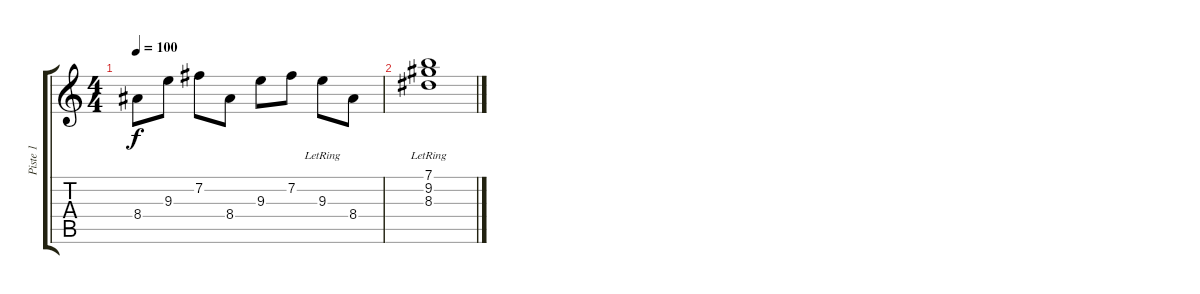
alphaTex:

\track ("Piste 1" "Piste 1") {instrument electricguitarjazz}
\staff {score tabs}
\tuning (E4 B3 G3 D3 A2 E2) {hide}
\ts (4 4)
\tempo 100
\clef g2
\ks c
8.4.8{dy f} 9.3.8 7.2.8 8.4.8 9.3.8 7.2.8 9.3{lr}.8 8.4.8 |
(7.1{lr} 9.2 8.3).1
